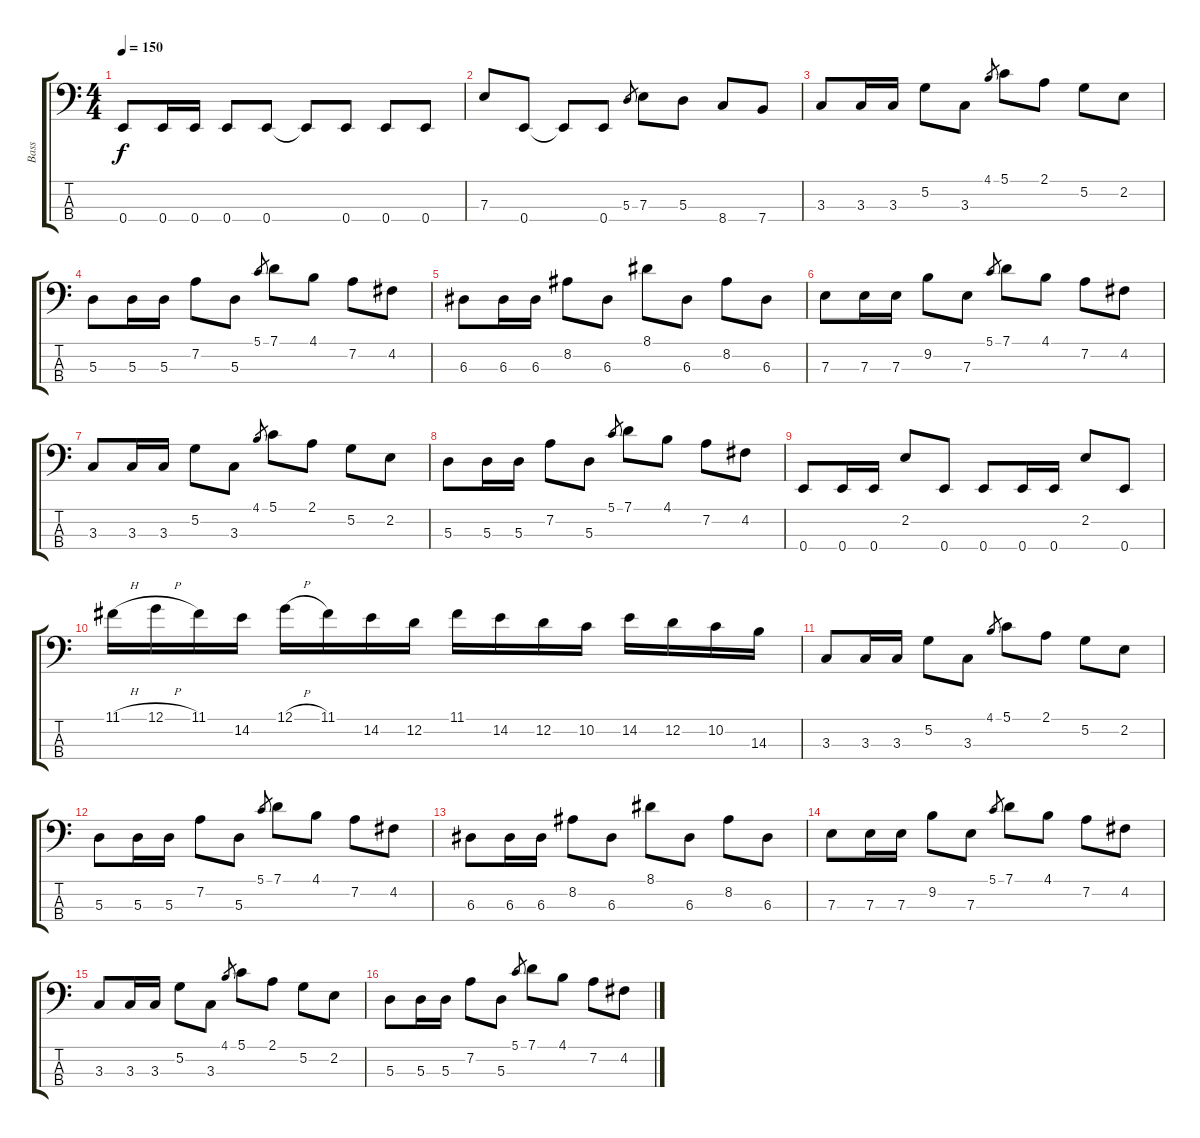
\track ("Bass" "Bass") {instrument electricbassfinger}
\staff {score tabs}
\tuning (G2 D2 A1 E1) {hide}
\ts (4 4)
\tempo 150
\clef f4
\ks c
0.4.8{dy f} 0.4.16 0.4.16 0.4.8 0.4.8 0.4{t}.8 0.4.8 0.4.8 0.4.8 |
7.3.8 0.4.8 0.4{t}.8 0.4.8 5.3.8{gr} 7.3.8 5.3.8 8.4.8 7.4.8 |
3.3.8 3.3.16 3.3.16 5.2.8 3.3.8 4.1.8{gr} 5.1.8 2.1.8 5.2.8 2.2.8 |
5.3.8 5.3.16 5.3.16 7.2.8 5.3.8 5.1.8{gr} 7.1.8 4.1.8 7.2.8 4.2.8 |
6.3.8 6.3.16 6.3.16 8.2.8 6.3.8 8.1.8 6.3.8 8.2.8 6.3.8 |
7.3.8 7.3.16 7.3.16 9.2.8 7.3.8 5.1.8{gr} 7.1.8 4.1.8 7.2.8 4.2.8 |
3.3.8 3.3.16 3.3.16 5.2.8 3.3.8 4.1.8{gr} 5.1.8 2.1.8 5.2.8 2.2.8 |
5.3.8 5.3.16 5.3.16 7.2.8 5.3.8 5.1.8{gr} 7.1.8 4.1.8 7.2.8 4.2.8 |
0.4.8 0.4.16 0.4.16 2.2.8 0.4.8 0.4.8 0.4.16 0.4.16 2.2.8 0.4.8 |
11.1{h}.16 12.1{h}.16 11.1.16 14.2.16 12.1{h}.16 11.1.16 14.2.16 12.2.16 11.1.16 14.2.16 12.2.16 10.2.16 14.2.16 12.2.16 10.2.16 14.3.16 |
3.3.8 3.3.16 3.3.16 5.2.8 3.3.8 4.1.8{gr} 5.1.8 2.1.8 5.2.8 2.2.8 |
5.3.8 5.3.16 5.3.16 7.2.8 5.3.8 5.1.8{gr} 7.1.8 4.1.8 7.2.8 4.2.8 |
6.3.8 6.3.16 6.3.16 8.2.8 6.3.8 8.1.8 6.3.8 8.2.8 6.3.8 |
7.3.8 7.3.16 7.3.16 9.2.8 7.3.8 5.1.8{gr} 7.1.8 4.1.8 7.2.8 4.2.8 |
3.3.8 3.3.16 3.3.16 5.2.8 3.3.8 4.1.8{gr} 5.1.8 2.1.8 5.2.8 2.2.8 |
5.3.8 5.3.16 5.3.16 7.2.8 5.3.8 5.1.8{gr} 7.1.8 4.1.8 7.2.8 4.2.8
